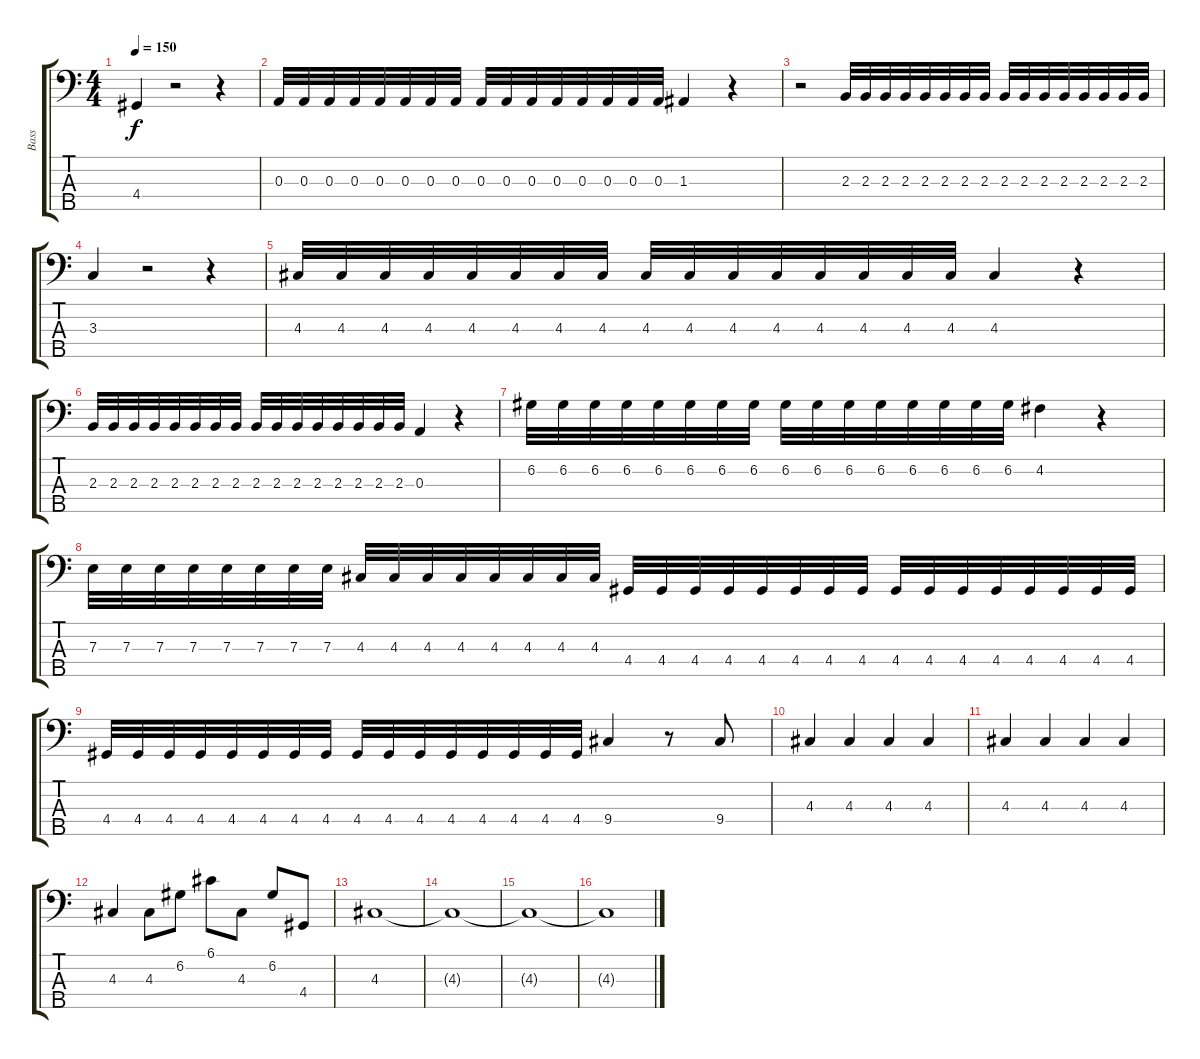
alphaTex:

\track ("Bass" "Bass") {instrument electricbasspick}
\staff {score tabs}
\tuning (G2 D2 A1 E1 B0) {hide}
\ts (4 4)
\tempo 150
\clef f4
\ks c
4.4.4{dy f} r.2 r.4 |
0.3.32 0.3.32 0.3.32 0.3.32 0.3.32 0.3.32 0.3.32 0.3.32 0.3.32 0.3.32 0.3.32 0.3.32 0.3.32 0.3.32 0.3.32 0.3.32 1.3.4 r.4 |
r.2 2.3.32 2.3.32 2.3.32 2.3.32 2.3.32 2.3.32 2.3.32 2.3.32 2.3.32 2.3.32 2.3.32 2.3.32 2.3.32 2.3.32 2.3.32 2.3.32 |
3.3.4 r.2 r.4 |
4.3.32 4.3.32 4.3.32 4.3.32 4.3.32 4.3.32 4.3.32 4.3.32 4.3.32 4.3.32 4.3.32 4.3.32 4.3.32 4.3.32 4.3.32 4.3.32 4.3.4 r.4 |
2.3.32 2.3.32 2.3.32 2.3.32 2.3.32 2.3.32 2.3.32 2.3.32 2.3.32 2.3.32 2.3.32 2.3.32 2.3.32 2.3.32 2.3.32 2.3.32 0.3.4 r.4 |
6.2.32 6.2.32 6.2.32 6.2.32 6.2.32 6.2.32 6.2.32 6.2.32 6.2.32 6.2.32 6.2.32 6.2.32 6.2.32 6.2.32 6.2.32 6.2.32 4.2.4 r.4 |
7.3.32 7.3.32 7.3.32 7.3.32 7.3.32 7.3.32 7.3.32 7.3.32 4.3.32 4.3.32 4.3.32 4.3.32 4.3.32 4.3.32 4.3.32 4.3.32 4.4.32 4.4.32 4.4.32 4.4.32 4.4.32 4.4.32 4.4.32 4.4.32 4.4.32 4.4.32 4.4.32 4.4.32 4.4.32 4.4.32 4.4.32 4.4.32 |
4.4.32 4.4.32 4.4.32 4.4.32 4.4.32 4.4.32 4.4.32 4.4.32 4.4.32 4.4.32 4.4.32 4.4.32 4.4.32 4.4.32 4.4.32 4.4.32 9.4.4 r.8 9.4.8 |
4.3.4 4.3.4 4.3.4 4.3.4 |
4.3.4 4.3.4 4.3.4 4.3.4 |
4.3.4 4.3.8 6.2.8 6.1.8 4.3.8 6.2.8 4.4.8 |
4.3.1 |
4.3{t}.1 |
4.3{t}.1 |
4.3{t}.1
